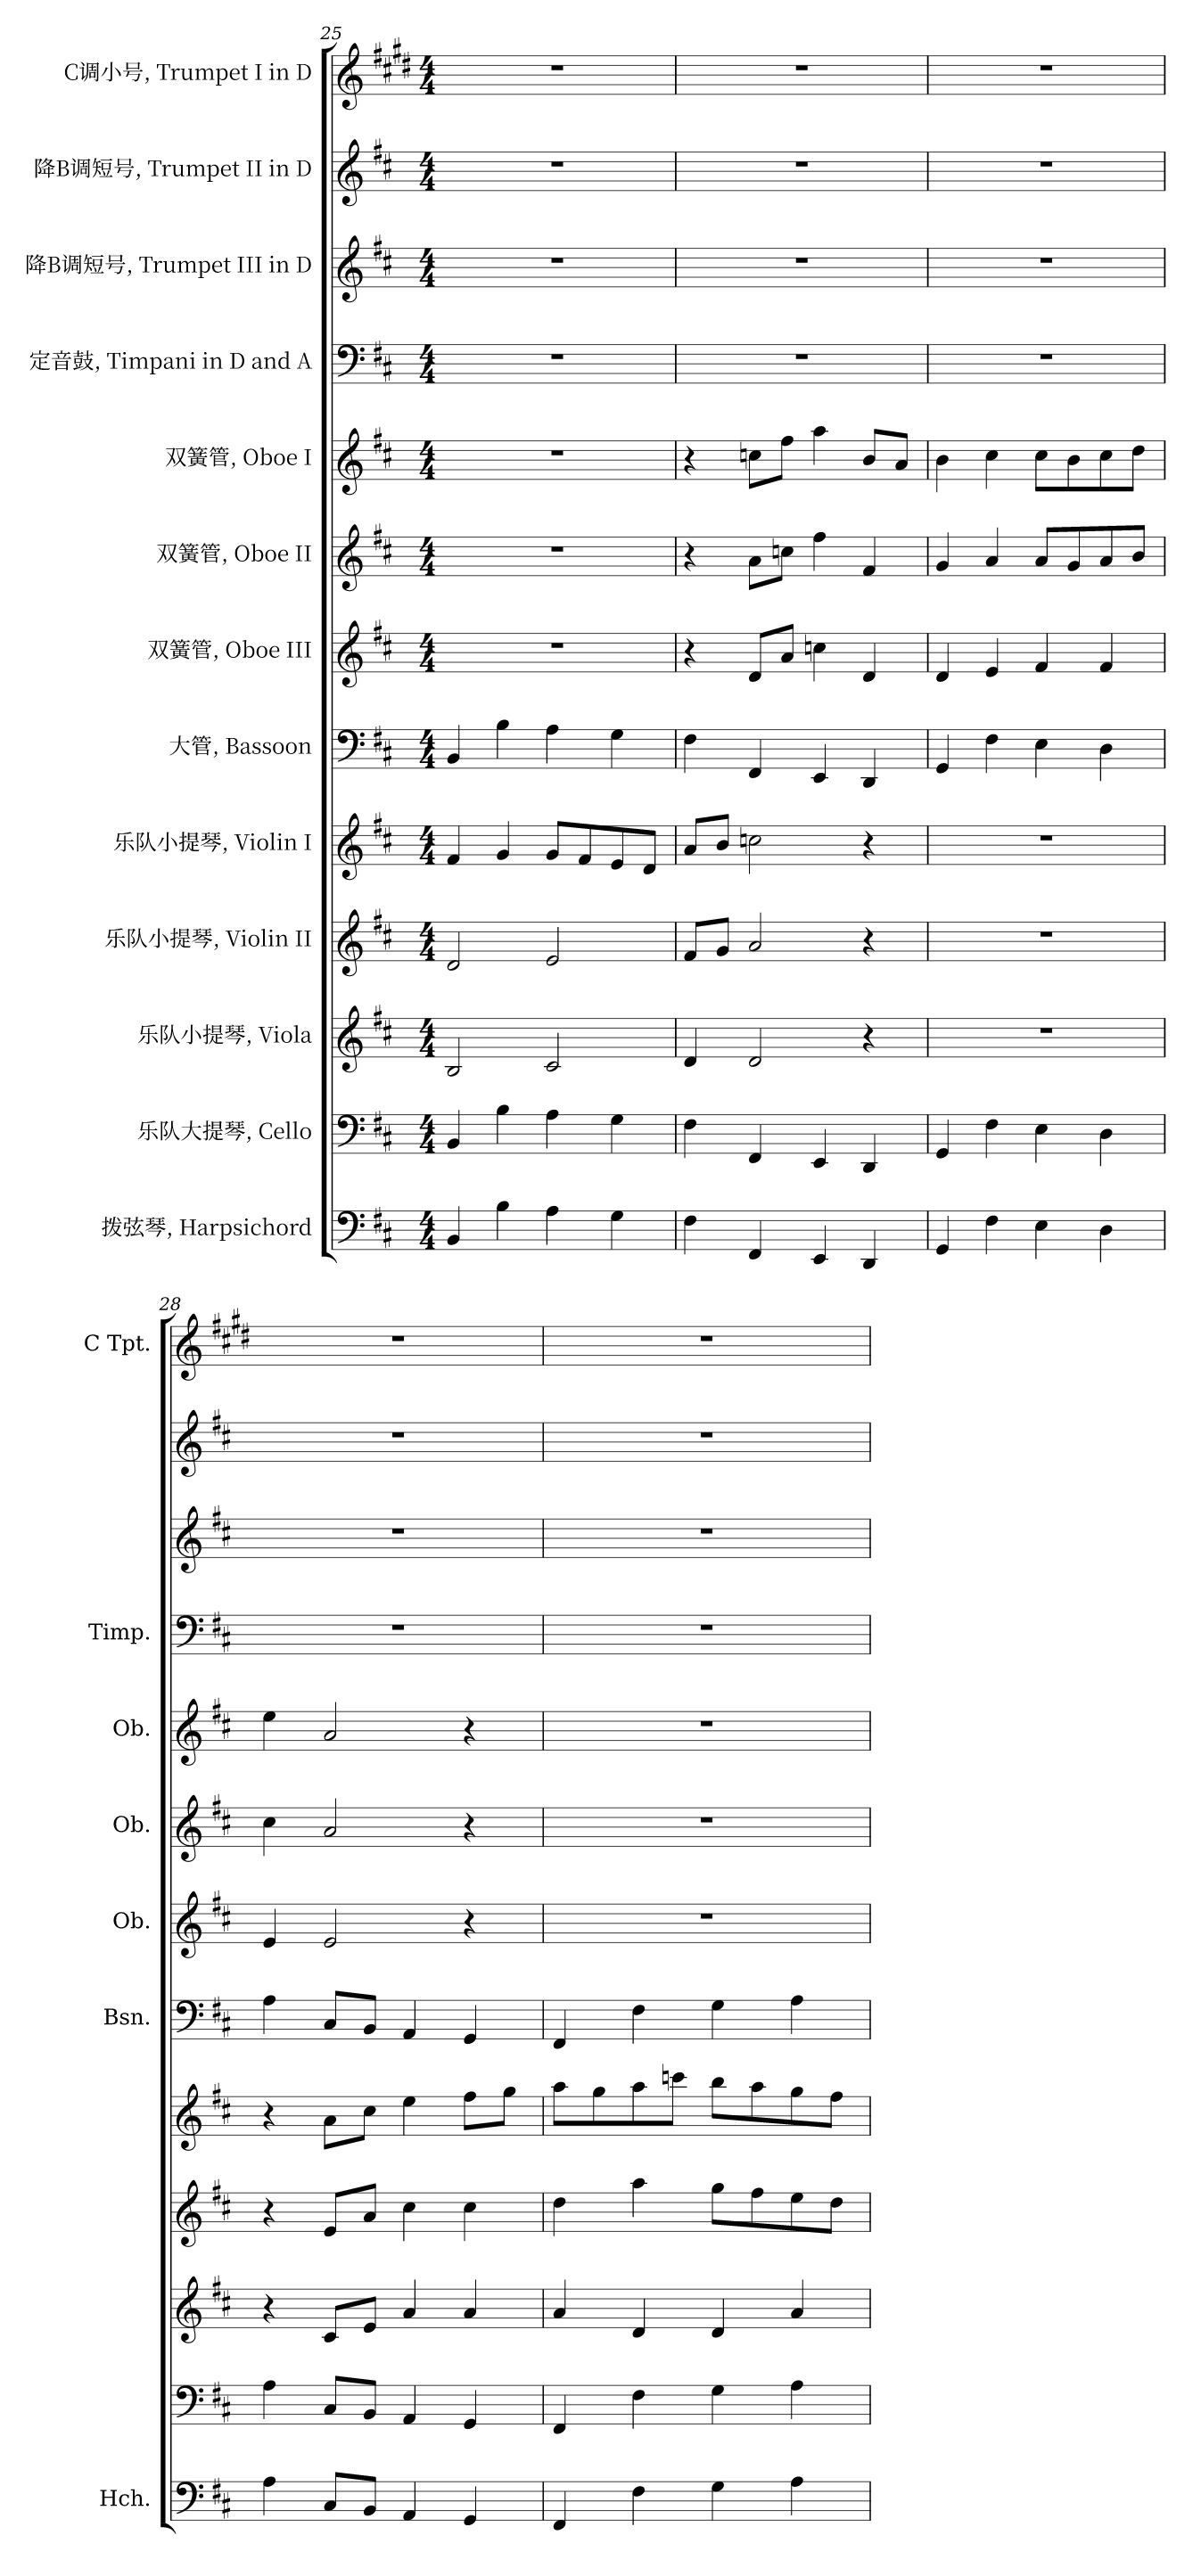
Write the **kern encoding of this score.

**kern	**kern	**kern	**kern	**kern	**kern	**kern	**kern	**kern	**kern	**kern	**kern	**kern
*part13	*part12	*part11	*part10	*part9	*part8	*part7	*part6	*part5	*part4	*part3	*part2	*part1
*staff13	*staff12	*staff11	*staff10	*staff9	*staff8	*staff7	*staff6	*staff5	*staff4	*staff3	*staff2	*staff1
*I"拨弦琴, Harpsichord	*I"乐队大提琴, Cello	*I"乐队小提琴, Viola	*I"乐队小提琴, Violin II	*I"乐队小提琴, Violin I	*I"大管, Bassoon	*I"双簧管, Oboe III	*I"双簧管, Oboe II	*I"双簧管, Oboe I	*I"定音鼓, Timpani in D and A	*I"降B调短号, Trumpet III in D	*I"降B调短号, Trumpet II in D	*I"C调小号, Trumpet I in D
*I'Hch.	*	*	*	*	*I'Bsn.	*I'Ob.	*I'Ob.	*I'Ob.	*I'Timp.	*	*	*I'C Tpt.
*clefF4	*clefF4	*clefG2	*clefG2	*clefG2	*clefF4	*clefG2	*clefG2	*clefG2	*clefF4	*clefG2	*clefG2	*clefG2
*	*	*	*	*	*	*	*	*	*	*ITrd1c2	*ITrd1c2	*ITrd1c2
*k[f#c#]	*k[f#c#]	*k[f#c#]	*k[f#c#]	*k[f#c#]	*k[f#c#]	*k[f#c#]	*k[f#c#]	*k[f#c#]	*k[f#c#]	*k[]	*k[]	*k[f#c#]
*M4/4	*M4/4	*M4/4	*M4/4	*M4/4	*M4/4	*M4/4	*M4/4	*M4/4	*M4/4	*M4/4	*M4/4	*M4/4
=25	=25	=25	=25	=25	=25	=25	=25	=25	=25	=25	=25	=25
4BB/	4BB/	2B/	2d/	4f#/	4BB/	1r	1r	1r	1r	1r	1r	1r
4B\	4B\	.	.	4g/	4B\	.	.	.	.	.	.	.
4A\	4A\	2c#/	2e/	8g/L	4A\	.	.	.	.	.	.	.
.	.	.	.	8f#/	.	.	.	.	.	.	.	.
4G\	4G\	.	.	8e/	4G\	.	.	.	.	.	.	.
.	.	.	.	8d/J	.	.	.	.	.	.	.	.
=26	=26	=26	=26	=26	=26	=26	=26	=26	=26	=26	=26	=26
4F#\	4F#\	4d/	8f#/L	8a/L	4F#\	4r	4r	4r	1r	1r	1r	1r
.	.	.	8g/J	8b/J	.	.	.	.	.	.	.	.
4FF#/	4FF#/	2d/	2a/	2ccn\	4FF#/	8d/L	8a\L	8ccn\L	.	.	.	.
.	.	.	.	.	.	8a/J	8ccn\J	8ff#\J	.	.	.	.
4EE/	4EE/	.	.	.	4EE/	4ccn\	4ff#\	4aa\	.	.	.	.
4DD/	4DD/	4r	4r	4r	4DD/	4d/	4f#/	8b/L	.	.	.	.
.	.	.	.	.	.	.	.	8a/J	.	.	.	.
=27	=27	=27	=27	=27	=27	=27	=27	=27	=27	=27	=27	=27
4GG/	4GG/	1r	1r	1r	4GG/	4d/	4g/	4b\	1r	1r	1r	1r
4F#\	4F#\	.	.	.	4F#\	4e/	4a/	4cc#\	.	.	.	.
4E\	4E\	.	.	.	4E\	4f#/	8a/L	8cc#\L	.	.	.	.
.	.	.	.	.	.	.	8g/	8b\	.	.	.	.
4D\	4D\	.	.	.	4D\	4f#/	8a/	8cc#\	.	.	.	.
.	.	.	.	.	.	.	8b/J	8dd\J	.	.	.	.
=28	=28	=28	=28	=28	=28	=28	=28	=28	=28	=28	=28	=28
4A\	4A\	4r	4r	4r	4A\	4e/	4cc#\	4ee\	1r	1r	1r	1r
8C#/L	8C#/L	8c#/L	8e/L	8a\L	8C#/L	2e/	2a/	2a/	.	.	.	.
8BB/J	8BB/J	8e/J	8a/J	8cc#\J	8BB/J	.	.	.	.	.	.	.
4AA/	4AA/	4a/	4cc#\	4ee\	4AA/	.	.	.	.	.	.	.
4GG/	4GG/	4a/	4cc#\	8ff#\L	4GG/	4r	4r	4r	.	.	.	.
.	.	.	.	8gg\J	.	.	.	.	.	.	.	.
!!LO:PB:g=z
=29	=29	=29	=29	=29	=29	=29	=29	=29	=29	=29	=29	=29
4FF#/	4FF#/	4a/	4dd\	8aa\L	4FF#/	1r	1r	1r	1r	1r	1r	1r
.	.	.	.	8gg\	.	.	.	.	.	.	.	.
4F#\	4F#\	4d/	4aa\	8aa\	4F#\	.	.	.	.	.	.	.
.	.	.	.	8cccn\J	.	.	.	.	.	.	.	.
4G\	4G\	4d/	8gg\L	8bb\L	4G\	.	.	.	.	.	.	.
.	.	.	8ff#\	8aa\	.	.	.	.	.	.	.	.
4A\	4A\	4a/	8ee\	8gg\	4A\	.	.	.	.	.	.	.
.	.	.	8dd\J	8ff#\J	.	.	.	.	.	.	.	.
=	=	=	=	=	=	=	=	=	=	=	=	=
*-	*-	*-	*-	*-	*-	*-	*-	*-	*-	*-	*-	*-
